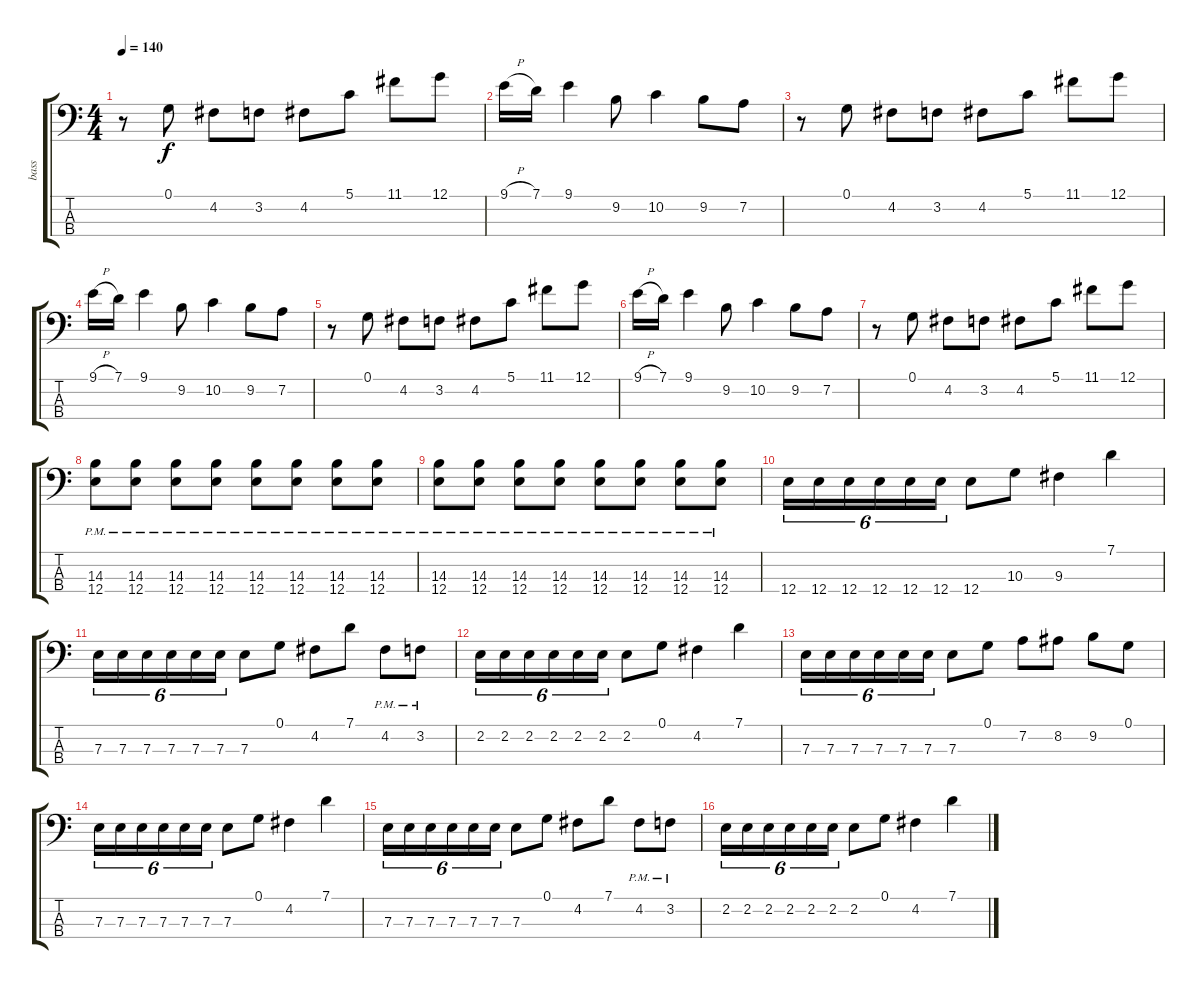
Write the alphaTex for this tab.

\track ("bass" "bass") {instrument electricbassfinger}
\staff {score tabs}
\tuning (G2 D2 A1 E1) {hide}
\ts (4 4)
\tempo 140
\clef f4
\ks c
r.8{dy f} 0.1.8 4.2.8 3.2.8 4.2.8 5.1.8 11.1.8 12.1.8 |
9.1{h}.16 7.1.16 9.1.4 9.2.8 10.2.4 9.2.8 7.2.8 |
r.8 0.1.8 4.2.8 3.2.8 4.2.8 5.1.8 11.1.8 12.1.8 |
9.1{h}.16 7.1.16 9.1.4 9.2.8 10.2.4 9.2.8 7.2.8 |
r.8 0.1.8 4.2.8 3.2.8 4.2.8 5.1.8 11.1.8 12.1.8 |
9.1{h}.16 7.1.16 9.1.4 9.2.8 10.2.4 9.2.8 7.2.8 |
r.8 0.1.8 4.2.8 3.2.8 4.2.8 5.1.8 11.1.8 12.1.8 |
(14.3 12.4{pm}).8 (14.3 12.4{pm}).8 (14.3 12.4{pm}).8 (14.3 12.4{pm}).8 (14.3 12.4{pm}).8 (14.3 12.4{pm}).8 (14.3 12.4{pm}).8 (14.3 12.4{pm}).8 |
(14.3 12.4{pm}).8 (14.3 12.4{pm}).8 (14.3 12.4{pm}).8 (14.3 12.4{pm}).8 (14.3 12.4{pm}).8 (14.3 12.4{pm}).8 (14.3 12.4{pm}).8 (14.3 12.4{pm}).8 |
12.4.16{tu (6 4)} 12.4.16{tu (6 4)} 12.4.16{tu (6 4)} 12.4.16{tu (6 4)} 12.4.16{tu (6 4)} 12.4.16{tu (6 4)} 12.4.8 10.3.8 9.3.4 7.1.4 |
7.3.16{tu (6 4)} 7.3.16{tu (6 4)} 7.3.16{tu (6 4)} 7.3.16{tu (6 4)} 7.3.16{tu (6 4)} 7.3.16{tu (6 4)} 7.3.8 0.1.8 4.2.8 7.1.8 4.2{pm}.8 3.2{pm}.8 |
2.2.16{tu (6 4)} 2.2.16{tu (6 4)} 2.2.16{tu (6 4)} 2.2.16{tu (6 4)} 2.2.16{tu (6 4)} 2.2.16{tu (6 4)} 2.2.8 0.1.8 4.2.4 7.1.4 |
7.3.16{tu (6 4)} 7.3.16{tu (6 4)} 7.3.16{tu (6 4)} 7.3.16{tu (6 4)} 7.3.16{tu (6 4)} 7.3.16{tu (6 4)} 7.3.8 0.1.8 7.2.8 8.2.8 9.2.8 0.1.8 |
7.3.16{tu (6 4)} 7.3.16{tu (6 4)} 7.3.16{tu (6 4)} 7.3.16{tu (6 4)} 7.3.16{tu (6 4)} 7.3.16{tu (6 4)} 7.3.8 0.1.8 4.2.4 7.1.4 |
7.3.16{tu (6 4)} 7.3.16{tu (6 4)} 7.3.16{tu (6 4)} 7.3.16{tu (6 4)} 7.3.16{tu (6 4)} 7.3.16{tu (6 4)} 7.3.8 0.1.8 4.2.8 7.1.8 4.2{pm}.8 3.2{pm}.8 |
2.2.16{tu (6 4)} 2.2.16{tu (6 4)} 2.2.16{tu (6 4)} 2.2.16{tu (6 4)} 2.2.16{tu (6 4)} 2.2.16{tu (6 4)} 2.2.8 0.1.8 4.2.4 7.1.4
